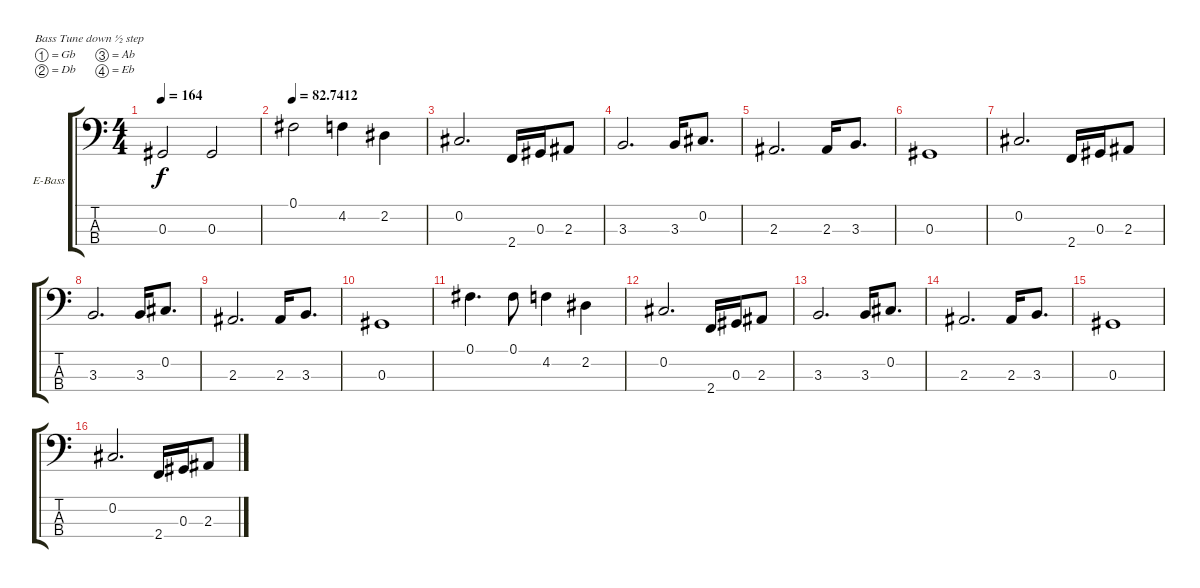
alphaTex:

\bracketExtendMode groupsimilarinstruments
\firstSystemTrackNameOrientation horizontal
\otherSystemsTrackNameOrientation horizontal
\track ("Duff McKagan - Bass Guitar" "E-Bass") {instrument electricbasspick}
\staff {score tabs}
\tuning (Gb2 Db2 Ab1 Eb1)
\ts (4 4)
\tempo 164
\clef f4
\ks aminor
0.3.2{dy f} 0.3.2 |
\tempo
82.7412 0.1.2 4.2.4 2.2.4 |
0.2.2{d} 2.4.16 0.3.16 2.3.8 |
3.3.2{d} 3.3.16 0.2.8{d} |
2.3.2{d} 2.3.16 3.3.8{d} |
0.3.1 |
0.2.2{d} 2.4.16 0.3.16 2.3.8 |
3.3.2{d} 3.3.16 0.2.8{d} |
2.3.2{d} 2.3.16 3.3.8{d} |
0.3.1 |
0.1.4{d} 0.1.8 4.2.4 2.2.4 |
0.2.2{d} 2.4.16 0.3.16 2.3.8 |
3.3.2{d} 3.3.16 0.2.8{d} |
2.3.2{d} 2.3.16 3.3.8{d} |
0.3.1 |
0.2.2{d} 2.4.16 0.3.16 2.3.8
